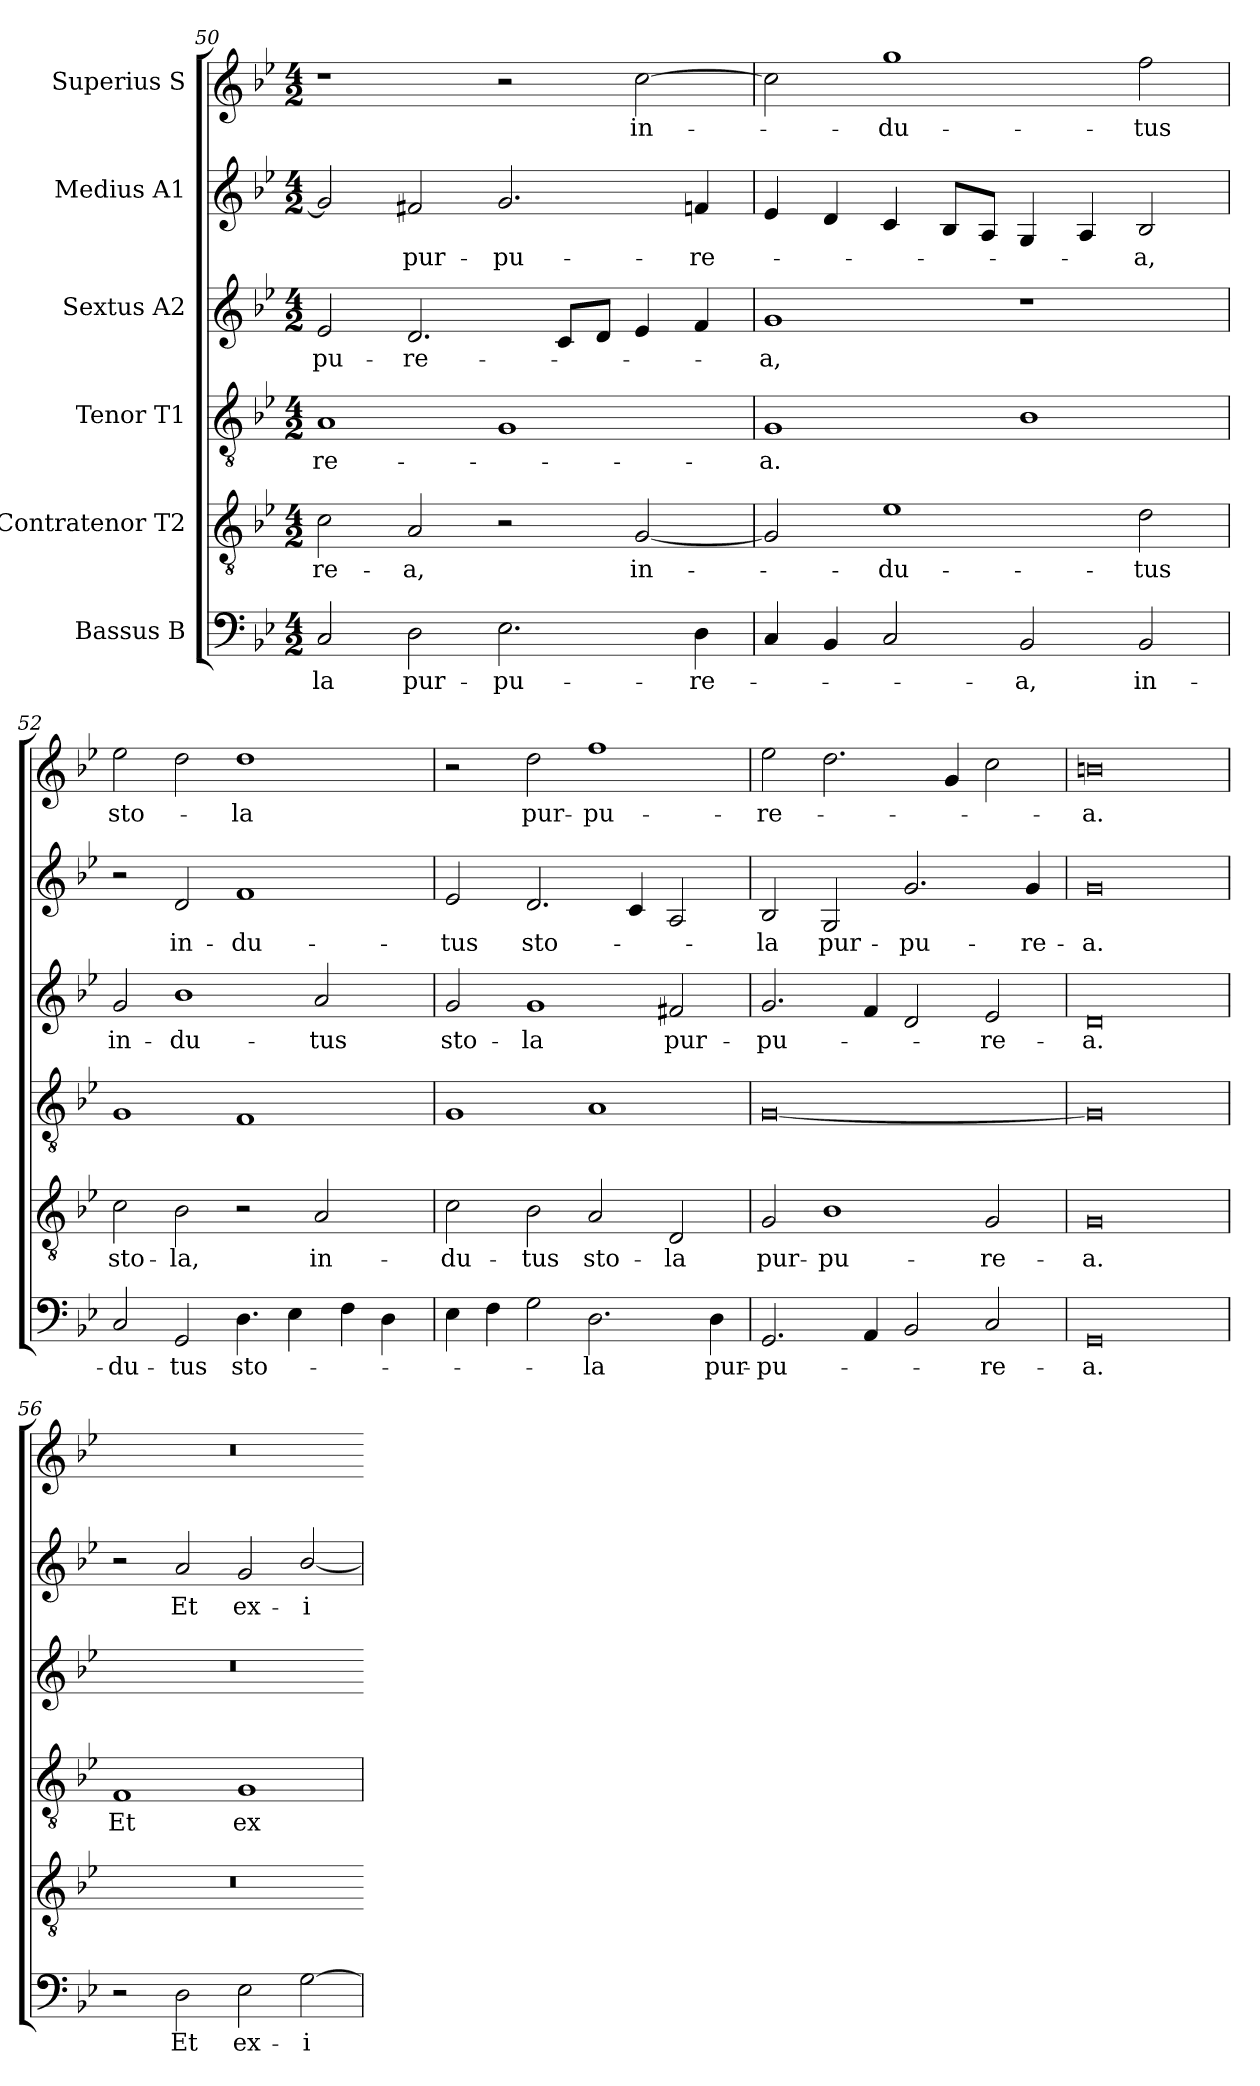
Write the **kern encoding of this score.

**kern	**text	**kern	**text	**kern	**text	**kern	**text	**kern	**text	**kern	**text
*part6	*part6	*part5	*part5	*part4	*part4	*part3	*part3	*part2	*part2	*part1	*part1
*staff6	*staff6	*staff5	*staff5	*staff4	*staff4	*staff3	*staff3	*staff2	*staff2	*staff1	*staff1
*I"Bassus  B	*	*I"Contratenor  T2	*	*I"Tenor  T1	*	*I"Sextus  A2	*	*I"Medius  A1	*	*I"Superius  S	*
*clefF4	*	*clefGv2	*	*clefGv2	*	*clefG2	*	*clefG2	*	*clefG2	*
*k[b-e-]	*	*k[b-e-]	*	*k[b-e-]	*	*k[b-e-]	*	*k[b-e-]	*	*k[b-e-]	*
*B-:	*	*B-:	*	*B-:	*	*B-:	*	*B-:	*	*B-:	*
*M4/2	*	*M4/2	*	*M4/2	*	*M4/2	*	*M4/2	*	*M4/2	*
=50	=50	=50	=50	=50	=50	=50	=50	=50	=50	=50	=50
!	!LO:LY:b:cj	!	!LO:LY:b:cj	!	!LO:LY:b:cj	!	!LO:LY:b:cj	!	!	!	!
2C/	-la	2c\	-re-	1A	-re-	2e-/	-pu-	2g/]	.	1r	.
!	!LO:LY:b:cj	!	!LO:LY:b:cj	!	!	!	!LO:LY:b:cj	!	!LO:LY:b:cj	!	!
2D\	pur-	2A/	-a,	.	.	2.d/	-re-	2f#X/	pur-	.	.
!	!LO:LY:b:cj	!	!	!	!	!	!	!	!LO:LY:b:cj	!	!
2.E-\	-pu-	2r	.	1G	.	.	.	2.g/	-pu-	2r	.
.	.	.	.	.	.	8c/L	.	.	.	.	.
.	.	.	.	.	.	8d/J	.	.	.	.	.
!	!	!	!LO:LY:b:cj	!	!	!	!	!	!	!	!LO:LY:b:cj
.	.	[<2G/	in-	.	.	4e-/	.	.	.	[>2cc\	in-
!	!LO:LY:b:cj	!	!	!	!	!	!	!	!LO:LY:b:cj	!	!
4D\	-re-	.	.	.	.	4f/	.	4fn/	-re-	.	.
=51	=51	=51	=51	=51	=51	=51	=51	=51	=51	=51	=51
!	!	!	!	!	!LO:LY:b:rj	!	!LO:LY:b:cj	!	!	!	!
4C/	.	2G/]	.	1G	-a.	1g	-a,	4e-/	.	2cc\]	.
4BB-/	.	.	.	.	.	.	.	4d/	.	.	.
!	!	!	!LO:LY:b:cj	!	!	!	!	!	!	!	!LO:LY:b:cj
2C/	.	1e-	-du-	.	.	.	.	4c/	.	1gg	-du-
.	.	.	.	.	.	.	.	8B-/L	.	.	.
.	.	.	.	.	.	.	.	8A/J	.	.	.
!	!LO:LY:b:cj	!	!	!	!	!	!	!	!	!	!
2BB-/	-a,	.	.	1B-	.	1r	.	4G/	.	.	.
.	.	.	.	.	.	.	.	4A/	.	.	.
!	!LO:LY:b:cj	!	!LO:LY:b:cj	!	!	!	!	!	!LO:LY:b:cj	!	!LO:LY:b:cj
2BB-/	in-	2d\	-tus	.	.	.	.	2B-/	-a,	2ff\	-tus
!!LO:LB:g=z
=52	=52	=52	=52	=52	=52	=52	=52	=52	=52	=52	=52
!	!LO:LY:b:cj	!	!LO:LY:b:cj	!	!	!	!LO:LY:b:cj	!	!	!	!LO:LY:b:cj
2C/	-du-	2c\	sto-	1G	.	2g/	in-	2r	.	2ee-\	sto-
!	!LO:LY:b:cj	!	!LO:LY:b:cj	!	!	!	!LO:LY:b:cj	!	!LO:LY:b:cj	!	!
2GG/	-tus	2B-\	-la,	.	.	1b-	-du-	2d/	in-	2dd\	.
!	!LO:LY:b:cj	!	!	!	!	!	!	!	!LO:LY:b:cj	!	!LO:LY:b:cj
4.D\	sto-	2r	.	1F	.	.	.	1f	-du-	1dd	-la
4E-\	.	.	.	.	.	.	.	.	.	.	.
!	!	!	!LO:LY:b:cj	!	!	!	!LO:LY:b:cj	!	!	!	!
.	.	2A/	in-	.	.	2a/	-tus	.	.	.	.
4F\	.	.	.	.	.	.	.	.	.	.	.
4D\	.	.	.	.	.	.	.	.	.	.	.
.	.	8ryy	.	8ryy	.	8ryy	.	8ryy	.	8ryy	.
=53	=53!	=53	=53!	=53	=53!	=53	=53!	=53	=53!	=53!	=53!
!	!	!	!LO:LY:b:cj	!	!	!	!LO:LY:b:cj	!	!LO:LY:b:cj	!	!
4E-\	.	2c\	-du-	1G	.	2g/	sto-	2e-/	-tus	2r	.
4F\	.	.	.	.	.	.	.	.	.	.	.
!	!	!	!LO:LY:b:cj	!	!	!	!LO:LY:b:cj	!	!LO:LY:b:cj	!	!LO:LY:b:cj
2G\	.	2B-\	-tus	.	.	1g	-la	2.d/	sto-	2dd\	pur-
!	!LO:LY:b:cj	!	!LO:LY:b:cj	!	!	!	!	!	!	!	!LO:LY:b:cj
2.D\	-la	2A/	sto-	1A	.	.	.	.	.	1ff	-pu-
.	.	.	.	.	.	.	.	4c/	.	.	.
!	!	!	!LO:LY:b:cj	!	!	!	!LO:LY:b:cj	!	!	!	!
.	.	2D/	-la	.	.	2f#X/	pur-	2A/	.	.	.
!	!LO:LY:b:cj	!	!	!	!	!	!	!	!	!	!
4D\	pur-	.	.	.	.	.	.	.	.	.	.
=54	=54	=54	=54	=54	=54	=54	=54	=54	=54	=54	=54
!	!LO:LY:b:cj	!	!LO:LY:b:cj	!	!	!	!LO:LY:b:cj	!	!LO:LY:b:cj	!	!LO:LY:b:cj
2.GG/	-pu-	2G/	pur-	[<0G	.	2.g/	-pu-	2B-/	-la	2ee-\	-re-
!	!	!	!LO:LY:b:cj	!	!	!	!	!	!LO:LY:b:cj	!	!
.	.	1B-	-pu-	.	.	.	.	2G/	pur-	2.dd\	.
4AA/	.	.	.	.	.	4f/	.	.	.	.	.
!	!	!	!	!	!	!	!	!	!LO:LY:b:cj	!	!
2BB-/	.	.	.	.	.	2d/	.	2.g/	-pu-	.	.
.	.	.	.	.	.	.	.	.	.	4g/	.
!	!LO:LY:b:cj	!	!LO:LY:b:cj	!	!	!	!LO:LY:b:cj	!	!	!	!
2C/	-re-	2G/	-re-	.	.	2e-/	-re-	.	.	2cc\	.
!	!	!	!	!	!	!	!	!	!LO:LY:b:cj	!	!
.	.	.	.	.	.	.	.	4g/	-re-	.	.
=55	=55	=55	=55	=55	=55	=55	=55	=55	=55	=55	=55
!	!LO:LY:b:rj	!	!LO:LY:b:rj	!	!	!	!LO:LY:b:rj	!	!LO:LY:b:rj	!	!LO:LY:b:rj
0GG	-a.	0G	-a.	0G]	.	0d	-a.	0g	-a.	0bn	-a.
!!LO:PB:g=z
=56	=56	=56	=56	=56	=56	=56	=56	=56	=56	=56	=56
!	!	!LO:N:vis=1	!	!	!LO:LY:b:cj	!LO:N:vis=1	!	!	!	!LO:N:vis=1	!
2r	.	0r	.	1F	Et	0r	.	2r	.	0r	.
!	!LO:LY:b:cj	!	!	!	!	!	!	!	!LO:LY:b:cj	!	!
2D\	Et	.	.	.	.	.	.	2a/	Et	.	.
!	!LO:LY:b:cj	!	!	!	!LO:LY:b:cj	!	!	!	!LO:LY:b:cj	!	!
2E-\	ex-	.	.	1G	ex-	.	.	2g/	ex-	.	.
!	!LO:LY:b:cj	!	!	!	!	!	!	!	!LO:LY:b:cj	!	!
[>2G\	-i-	.	.	.	.	.	.	[<2b-/	-i-	.	.
=	=!	=	=!	=	=!	=	=!	=	=!	=!	=!
*-	*-	*-	*-	*-	*-	*-	*-	*-	*-	*-	*-
